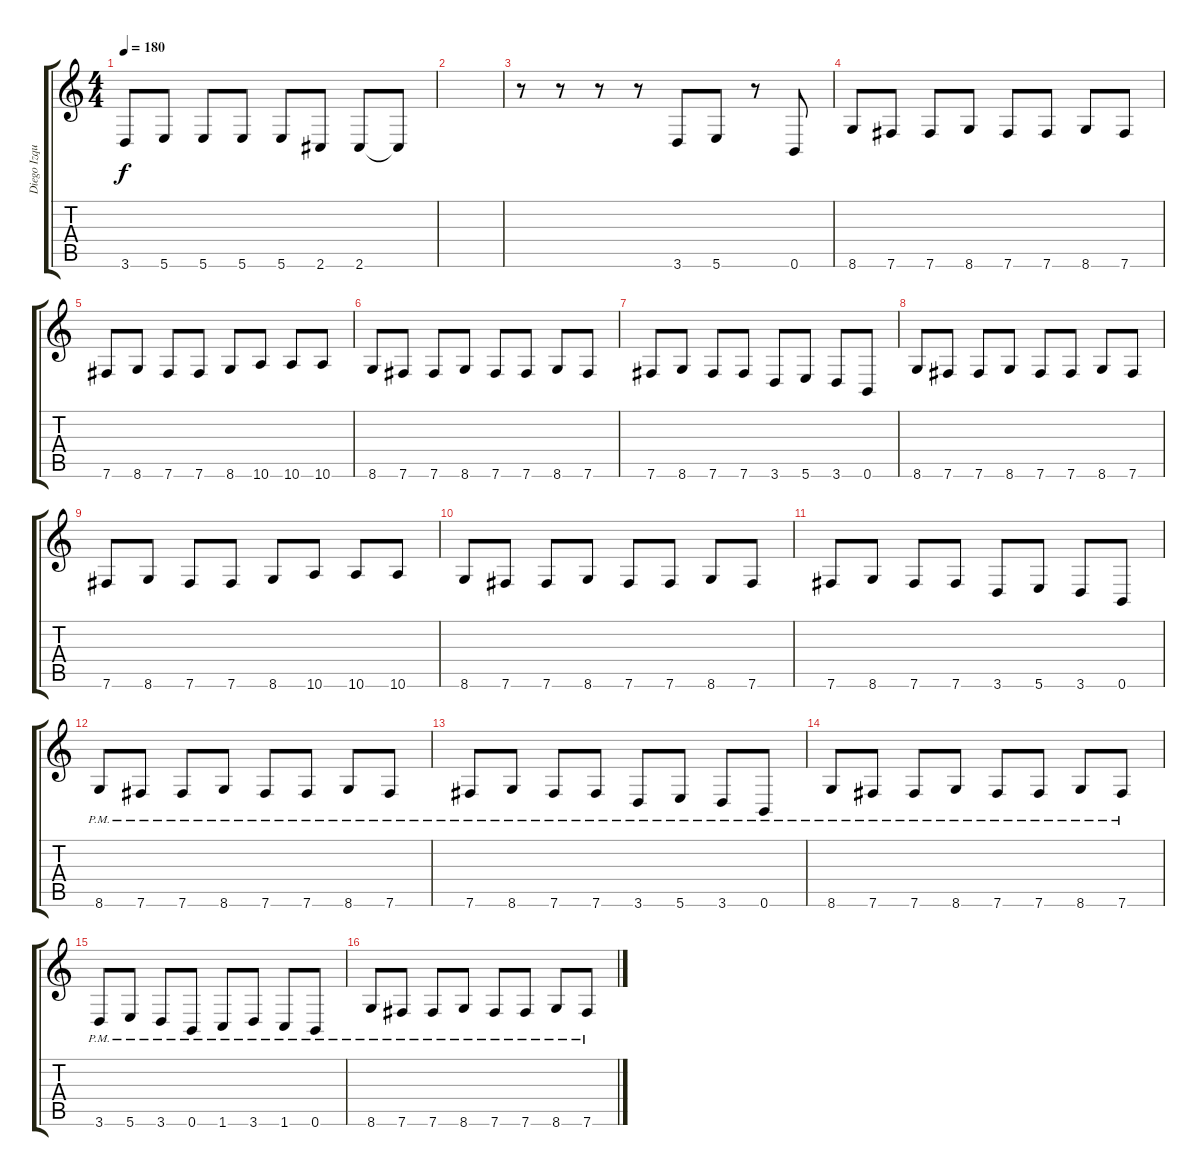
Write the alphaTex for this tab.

\track ("Diego Izquierdo (Bajo)" "Diego Izqu") {instrument electricbasspick}
\staff {score tabs}
\tuning (Db4 Ab3 E3 B2 Gb2 B1) {hide}
\ts (4 4)
\tempo 180
\clef g2
\ks c
3.6.8{dy f} 5.6.8 5.6.8 5.6.8 5.6.8 2.6.8 2.6.8 2.6{t}.8 |
|
r.8 r.8 r.8 r.8 3.6.8 5.6.8 r.8 0.6.8 |
8.6.8 7.6.8 7.6.8 8.6.8 7.6.8 7.6.8 8.6.8 7.6.8 |
7.6.8 8.6.8 7.6.8 7.6.8 8.6.8 10.6.8 10.6.8 10.6.8 |
8.6.8 7.6.8 7.6.8 8.6.8 7.6.8 7.6.8 8.6.8 7.6.8 |
7.6.8 8.6.8 7.6.8 7.6.8 3.6.8 5.6.8 3.6.8 0.6.8 |
8.6.8 7.6.8 7.6.8 8.6.8 7.6.8 7.6.8 8.6.8 7.6.8 |
7.6.8 8.6.8 7.6.8 7.6.8 8.6.8 10.6.8 10.6.8 10.6.8 |
8.6.8 7.6.8 7.6.8 8.6.8 7.6.8 7.6.8 8.6.8 7.6.8 |
7.6.8 8.6.8 7.6.8 7.6.8 3.6.8 5.6.8 3.6.8 0.6.8 |
8.6{pm}.8 7.6{pm}.8 7.6{pm}.8 8.6{pm}.8 7.6{pm}.8 7.6{pm}.8 8.6{pm}.8 7.6{pm}.8 |
7.6{pm}.8 8.6{pm}.8 7.6{pm}.8 7.6{pm}.8 3.6{pm}.8 5.6{pm}.8 3.6{pm}.8 0.6{pm}.8 |
8.6{pm}.8 7.6{pm}.8 7.6{pm}.8 8.6{pm}.8 7.6{pm}.8 7.6{pm}.8 8.6{pm}.8 7.6{pm}.8 |
3.6{pm}.8 5.6{pm}.8 3.6{pm}.8 0.6{pm}.8 1.6{pm}.8 3.6{pm}.8 1.6{pm}.8 0.6{pm}.8 |
8.6{pm}.8 7.6{pm}.8 7.6{pm}.8 8.6{pm}.8 7.6{pm}.8 7.6{pm}.8 8.6{pm}.8 7.6{pm}.8
